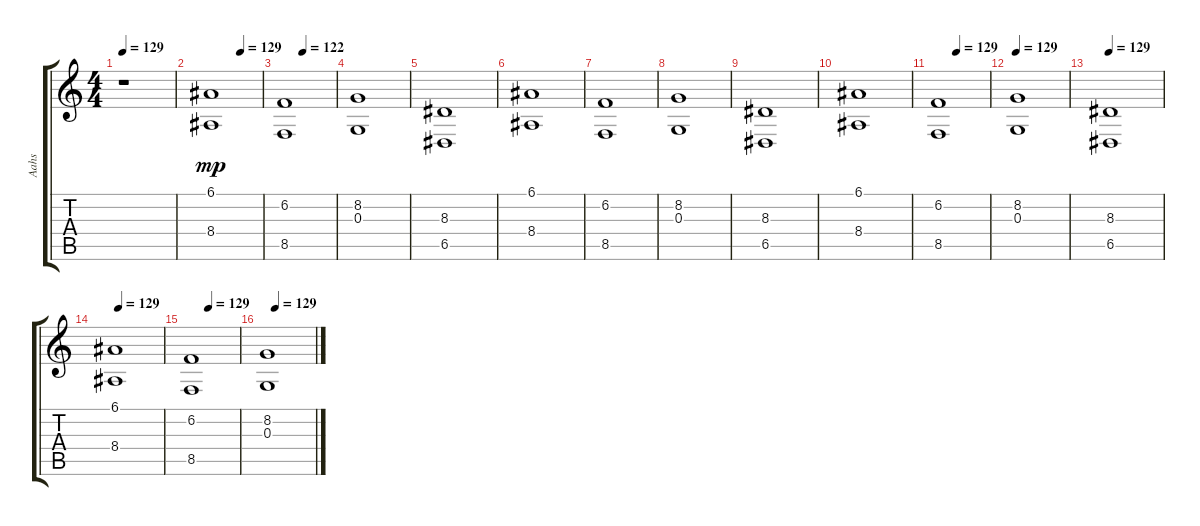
\track ("Aahs" "Aahs") {instrument choiraahs}
\staff {score tabs}
\tuning (E4 B3 G3 D3 A2 E2) {hide}
\ts (4 4)
\tempo 129
\clef g2
\ks c
r.1{dy mp} |
\tempo (129 0.59375)
(6.1 8.4).1 |
\tempo (122 0.375)
(6.2 8.5).1 |
(8.2 0.3).1 |
(8.3 6.5).1 |
(6.1 8.4).1 |
(6.2 8.5).1 |
(8.2 0.3).1 |
(8.3 6.5).1 |
(6.1 8.4).1 |
\tempo (129 0.375)
(6.2 8.5).1 |
\tempo 129
(8.2 0.3).1 |
\tempo 129
(8.3 6.5).1 |
\tempo (129 0.09375)
(6.1 8.4).1 |
\tempo (129 0.375)
(6.2 8.5).1 |
\tempo (129 0.1875)
(8.2 0.3).1
